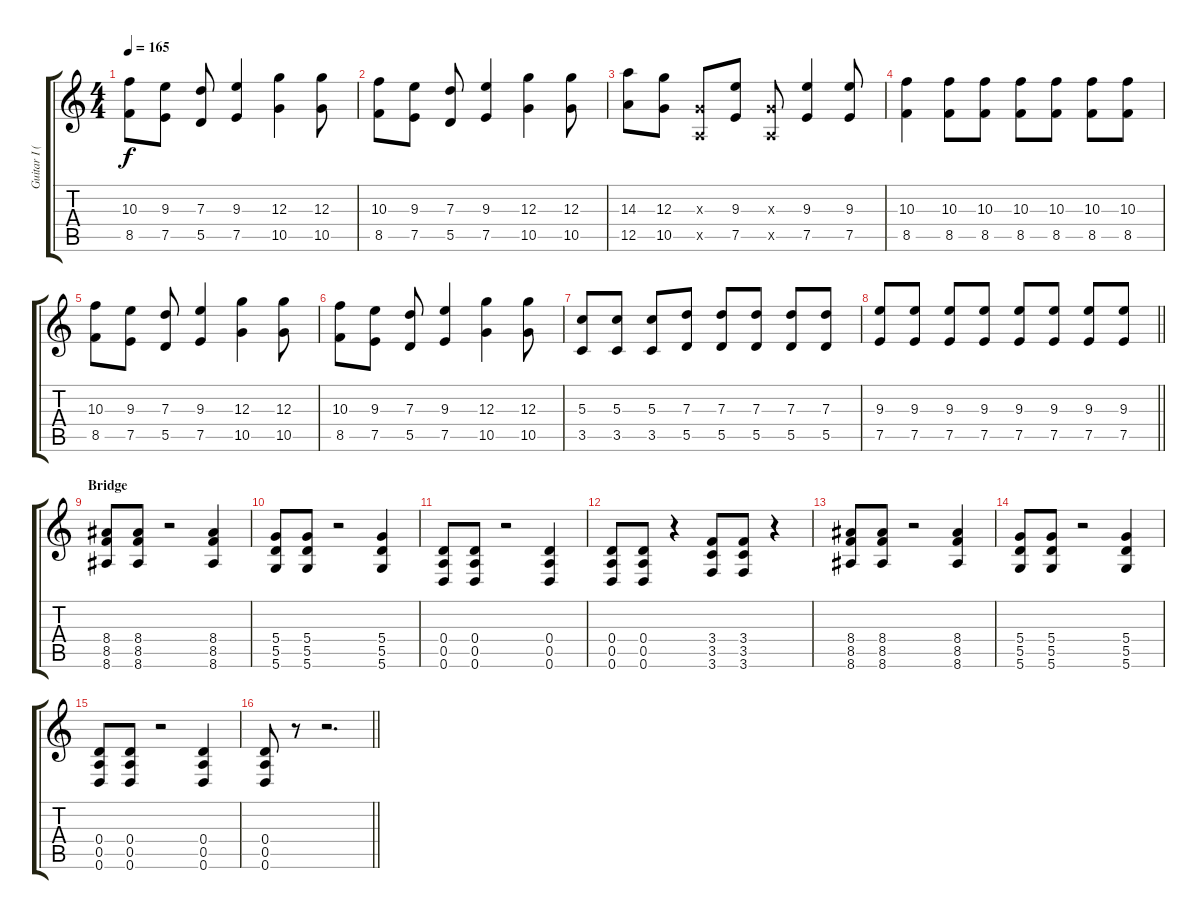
\track ("Guitar I (Right)" "Guitar I (") {instrument overdrivenguitar}
\staff {score tabs}
\tuning (E4 B3 G3 D3 A2 D2) {hide}
\ts (4 4)
\tempo 165
\clef g2
\ks c
(10.3 8.5).8{dy f} (9.3 7.5).8 (7.3 5.5).8 (9.3 7.5).4 (12.3 10.5).4 (12.3 10.5).8 |
(10.3 8.5).8 (9.3 7.5).8 (7.3 5.5).8 (9.3 7.5).4 (12.3 10.5).4 (12.3 10.5).8 |
(14.3 12.5).8 (12.3 10.5).8 (0.3{x} 0.5{x}).8 (9.3 7.5).8 (0.3{x} 0.5{x}).8 (9.3 7.5).4 (9.3 7.5).8 |
(10.3 8.5).4 (10.3 8.5).8 (10.3 8.5).8 (10.3 8.5).8 (10.3 8.5).8 (10.3 8.5).8 (10.3 8.5).8 |
(10.3 8.5).8 (9.3 7.5).8 (7.3 5.5).8 (9.3 7.5).4 (12.3 10.5).4 (12.3 10.5).8 |
(10.3 8.5).8 (9.3 7.5).8 (7.3 5.5).8 (9.3 7.5).4 (12.3 10.5).4 (12.3 10.5).8 |
(5.3 3.5).8 (5.3 3.5).8 (5.3 3.5).8 (7.3 5.5).8 (7.3 5.5).8 (7.3 5.5).8 (7.3 5.5).8 (7.3 5.5).8 |
\barLineRight lightlight
(9.3 7.5).8 (9.3 7.5).8 (9.3 7.5).8 (9.3 7.5).8 (9.3 7.5).8 (9.3 7.5).8 (9.3 7.5).8 (9.3 7.5).8 |
\section ("" "Bridge")
(8.4 8.5 8.6).8 (8.4 8.5 8.6).8 r.2 (8.4 8.5 8.6).4 |
(5.4 5.5 5.6).8 (5.4 5.5 5.6).8 r.2 (5.4 5.5 5.6).4 |
(0.4 0.5 0.6).8 (0.4 0.5 0.6).8 r.2 (0.4 0.5 0.6).4 |
(0.4 0.5 0.6).8 (0.4 0.5 0.6).8 r.4 (3.4 3.5 3.6).8 (3.4 3.5 3.6).8 r.4 |
(8.4 8.5 8.6).8 (8.4 8.5 8.6).8 r.2 (8.4 8.5 8.6).4 |
(5.4 5.5 5.6).8 (5.4 5.5 5.6).8 r.2 (5.4 5.5 5.6).4 |
(0.4 0.5 0.6).8 (0.4 0.5 0.6).8 r.2 (0.4 0.5 0.6).4 |
\barLineRight lightlight
(0.4 0.5 0.6).8 r.8 r.2{d}
